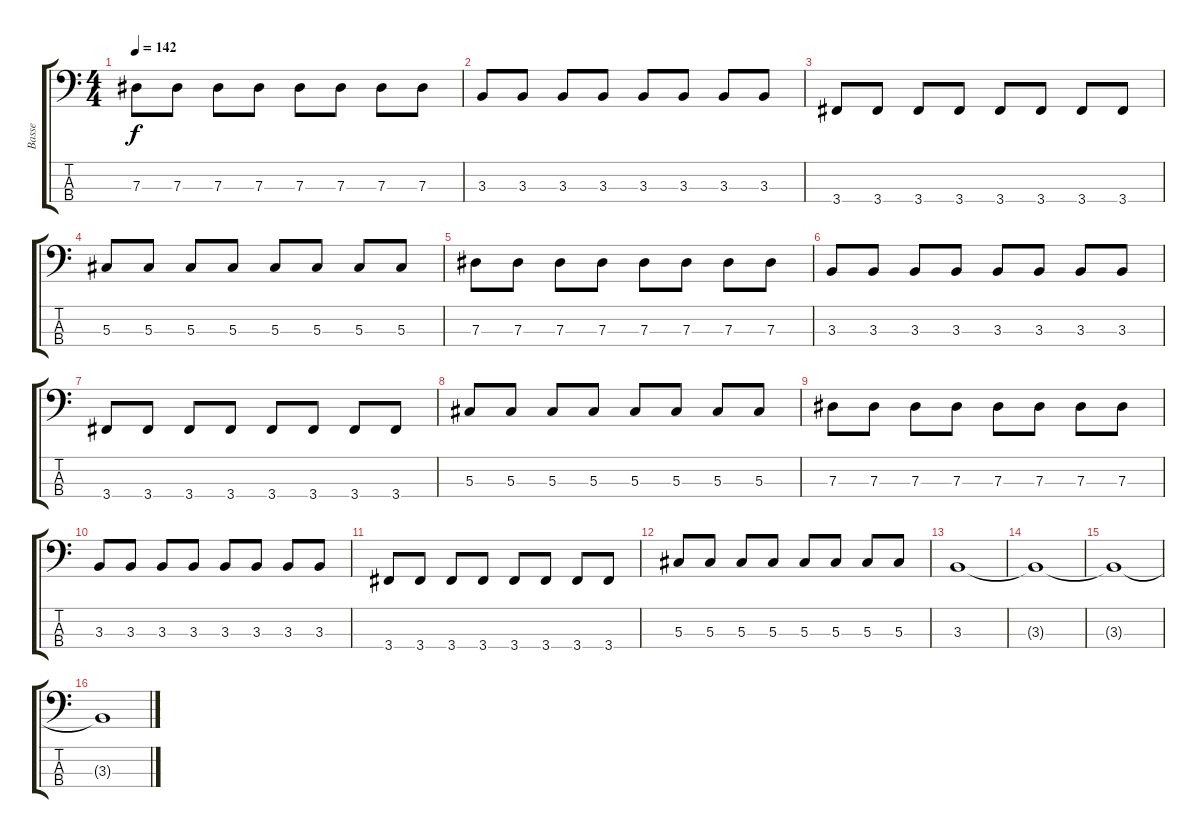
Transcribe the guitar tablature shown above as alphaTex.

\track ("Basse" "Basse") {instrument electricbassfinger}
\staff {score tabs}
\tuning (Gb2 Db2 Ab1 Eb1) {hide}
\ts (4 4)
\tempo 142
\clef f4
\ks c
7.3.8{dy f} 7.3.8 7.3.8 7.3.8 7.3.8 7.3.8 7.3.8 7.3.8 |
3.3.8 3.3.8 3.3.8 3.3.8 3.3.8 3.3.8 3.3.8 3.3.8 |
3.4.8 3.4.8 3.4.8 3.4.8 3.4.8 3.4.8 3.4.8 3.4.8 |
5.3.8 5.3.8 5.3.8 5.3.8 5.3.8 5.3.8 5.3.8 5.3.8 |
7.3.8 7.3.8 7.3.8 7.3.8 7.3.8 7.3.8 7.3.8 7.3.8 |
3.3.8 3.3.8 3.3.8 3.3.8 3.3.8 3.3.8 3.3.8 3.3.8 |
3.4.8 3.4.8 3.4.8 3.4.8 3.4.8 3.4.8 3.4.8 3.4.8 |
5.3.8 5.3.8 5.3.8 5.3.8 5.3.8 5.3.8 5.3.8 5.3.8 |
7.3.8 7.3.8 7.3.8 7.3.8 7.3.8 7.3.8 7.3.8 7.3.8 |
3.3.8 3.3.8 3.3.8 3.3.8 3.3.8 3.3.8 3.3.8 3.3.8 |
3.4.8 3.4.8 3.4.8 3.4.8 3.4.8 3.4.8 3.4.8 3.4.8 |
5.3.8 5.3.8 5.3.8 5.3.8 5.3.8 5.3.8 5.3.8 5.3.8 |
3.3.1 |
3.3{t}.1 |
3.3{t}.1 |
3.3{t}.1
